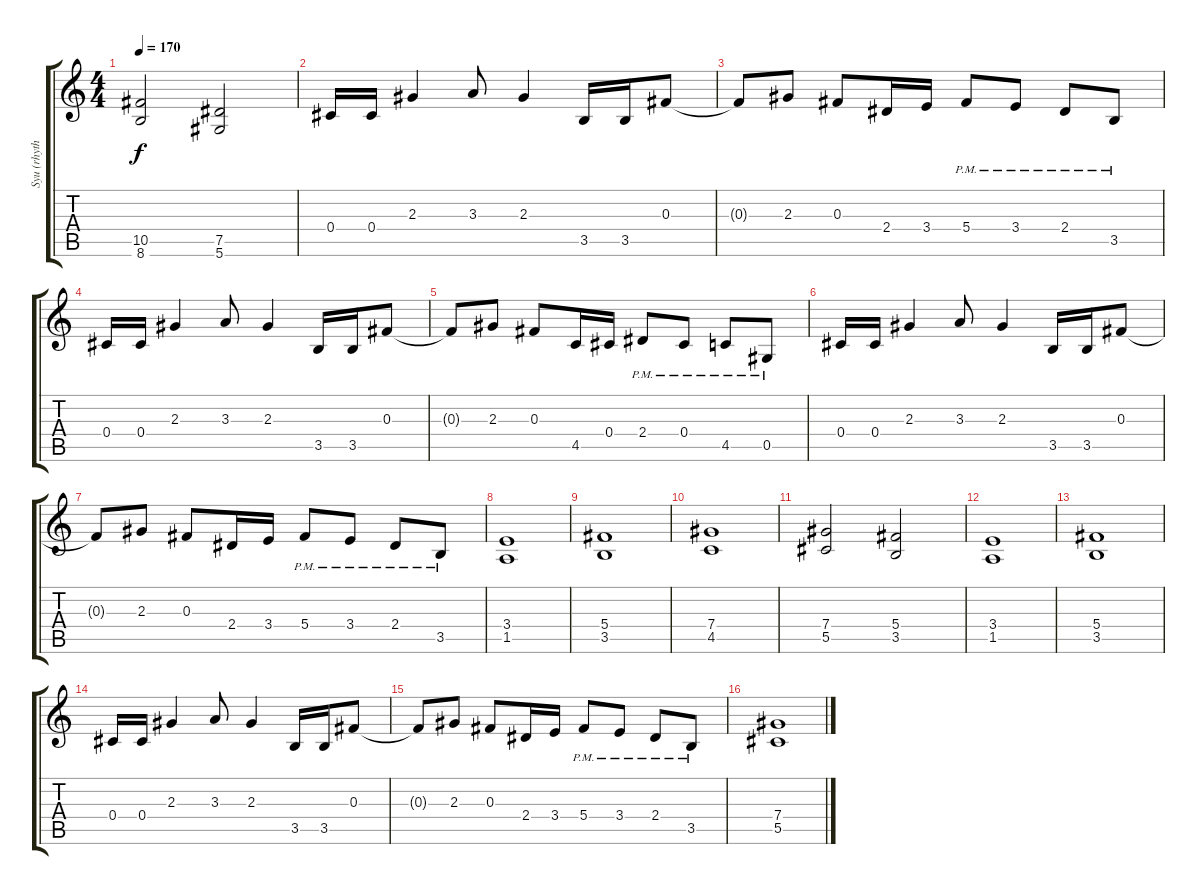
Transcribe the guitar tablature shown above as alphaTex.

\track ("Syu (rhythm)" "Syu (rhyth") {instrument overdrivenguitar}
\staff {score tabs}
\tuning (Eb4 Bb3 Gb3 Db3 Ab2 Eb2) {hide}
\ts (4 4)
\tempo 170
\clef g2
\ks c
(10.5 8.6).2{dy f} (7.5 5.6).2 |
0.4.16 0.4.16 2.3.4 3.3.8 2.3.4 3.5.16 3.5.16 0.3.8 |
0.3{t}.8 2.3.8 0.3.8 2.4.16 3.4.16 5.4{pm}.8 3.4{pm}.8 2.4{pm}.8 3.5{pm}.8 |
0.4.16 0.4.16 2.3.4 3.3.8 2.3.4 3.5.16 3.5.16 0.3.8 |
0.3{t}.8 2.3.8 0.3.8 4.5.16 0.4.16 2.4{pm}.8 0.4{pm}.8 4.5{pm}.8 0.5{pm}.8 |
0.4.16 0.4.16 2.3.4 3.3.8 2.3.4 3.5.16 3.5.16 0.3.8 |
0.3{t}.8 2.3.8 0.3.8 2.4.16 3.4.16 5.4{pm}.8 3.4{pm}.8 2.4{pm}.8 3.5{pm}.8 |
(3.4 1.5).1 |
(5.4 3.5).1 |
(7.4 4.5).1 |
(7.4 5.5).2 (5.4 3.5).2 |
(3.4 1.5).1 |
(5.4 3.5).1 |
0.4.16 0.4.16 2.3.4 3.3.8 2.3.4 3.5.16 3.5.16 0.3.8 |
0.3{t}.8 2.3.8 0.3.8 2.4.16 3.4.16 5.4{pm}.8 3.4{pm}.8 2.4{pm}.8 3.5{pm}.8 |
(7.4 5.5).1
